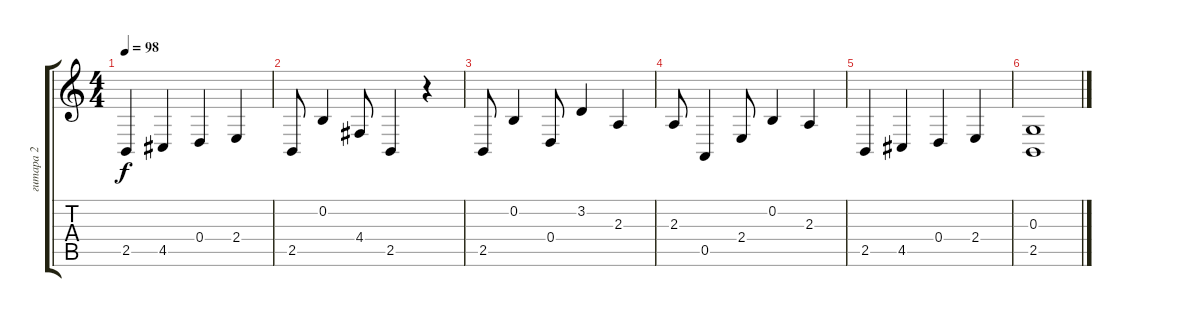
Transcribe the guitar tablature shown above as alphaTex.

\track ("гитара 2" "гитара 2") {instrument acousticgrandpiano}
\staff {score tabs}
\tuning (E4 B3 G3 D3 A2 E2) {hide}
\ts (4 4)
\tempo 98
\clef g2
\ks c
2.5.4{dy f} 4.5.4 0.4.4 2.4.4 |
2.5.8 0.2.4 4.4.8 2.5.4 r.4 |
2.5.8 0.2.4 0.4.8 3.2.4 2.3.4 |
2.3.8 0.5.4 2.4.8 0.2.4 2.3.4 |
2.5.4 4.5.4 0.4.4 2.4.4 |
(0.3 2.5).1
